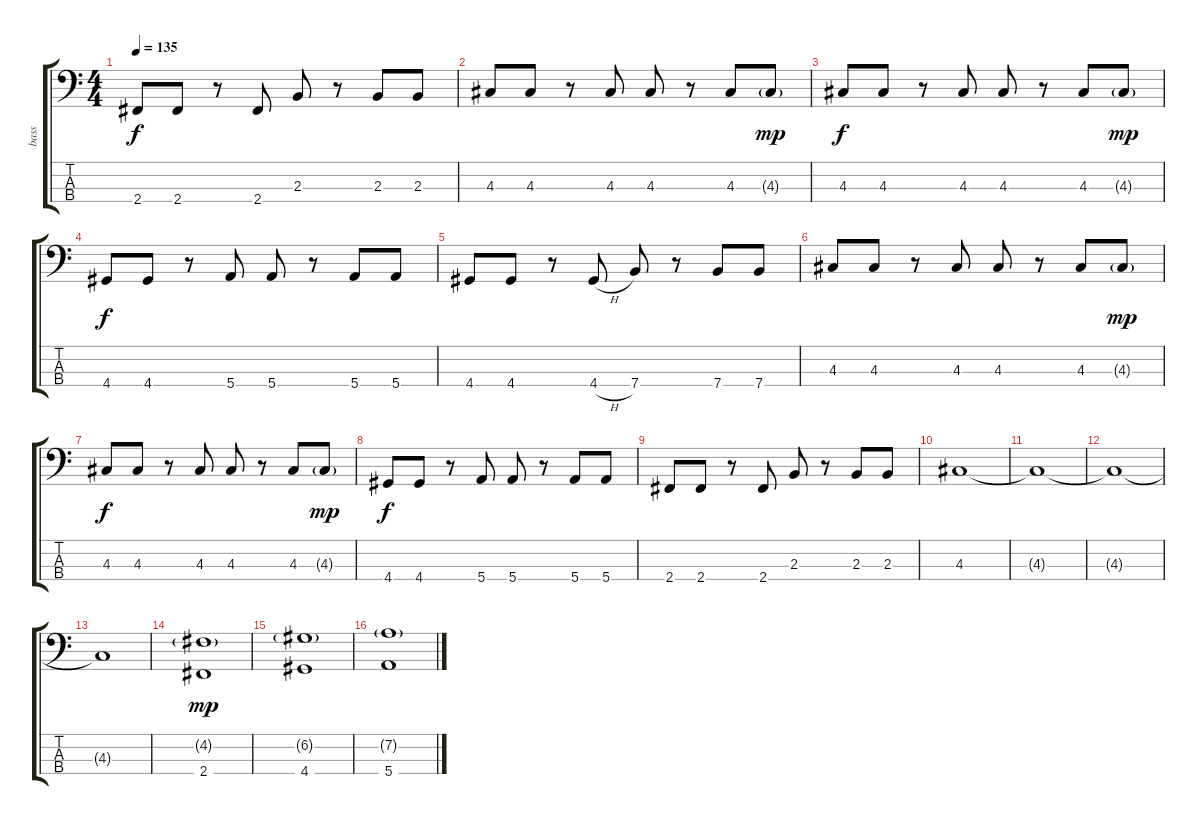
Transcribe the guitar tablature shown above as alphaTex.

\track ("bass" "bass") {instrument electricbassfinger}
\staff {score tabs}
\tuning (G2 D2 A1 E1) {hide}
\ts (4 4)
\tempo 135
\clef f4
\ks c
2.4.8{dy f} 2.4.8 r.8 2.4.8 2.3.8 r.8 2.3.8 2.3.8 |
4.3.8 4.3.8 r.8 4.3.8 4.3.8 r.8 4.3.8 4.3{g}.8{dy mp} |
4.3.8{dy f} 4.3.8 r.8 4.3.8 4.3.8 r.8 4.3.8 4.3{g}.8{dy mp} |
4.4.8{dy f} 4.4.8 r.8 5.4.8 5.4.8 r.8 5.4.8 5.4.8 |
4.4.8 4.4.8 r.8 4.4{h}.8 7.4.8 r.8 7.4.8 7.4.8 |
4.3.8 4.3.8 r.8 4.3.8 4.3.8 r.8 4.3.8 4.3{g}.8{dy mp} |
4.3.8{dy f} 4.3.8 r.8 4.3.8 4.3.8 r.8 4.3.8 4.3{g}.8{dy mp} |
4.4.8{dy f} 4.4.8 r.8 5.4.8 5.4.8 r.8 5.4.8 5.4.8 |
2.4.8 2.4.8 r.8 2.4.8 2.3.8 r.8 2.3.8 2.3.8 |
4.3.1 |
4.3{t}.1 |
4.3{t}.1 |
4.3{t}.1 |
(4.2{g} 2.4).1{dy mp} |
(6.2{g} 4.4).1 |
(7.2{g} 5.4).1
